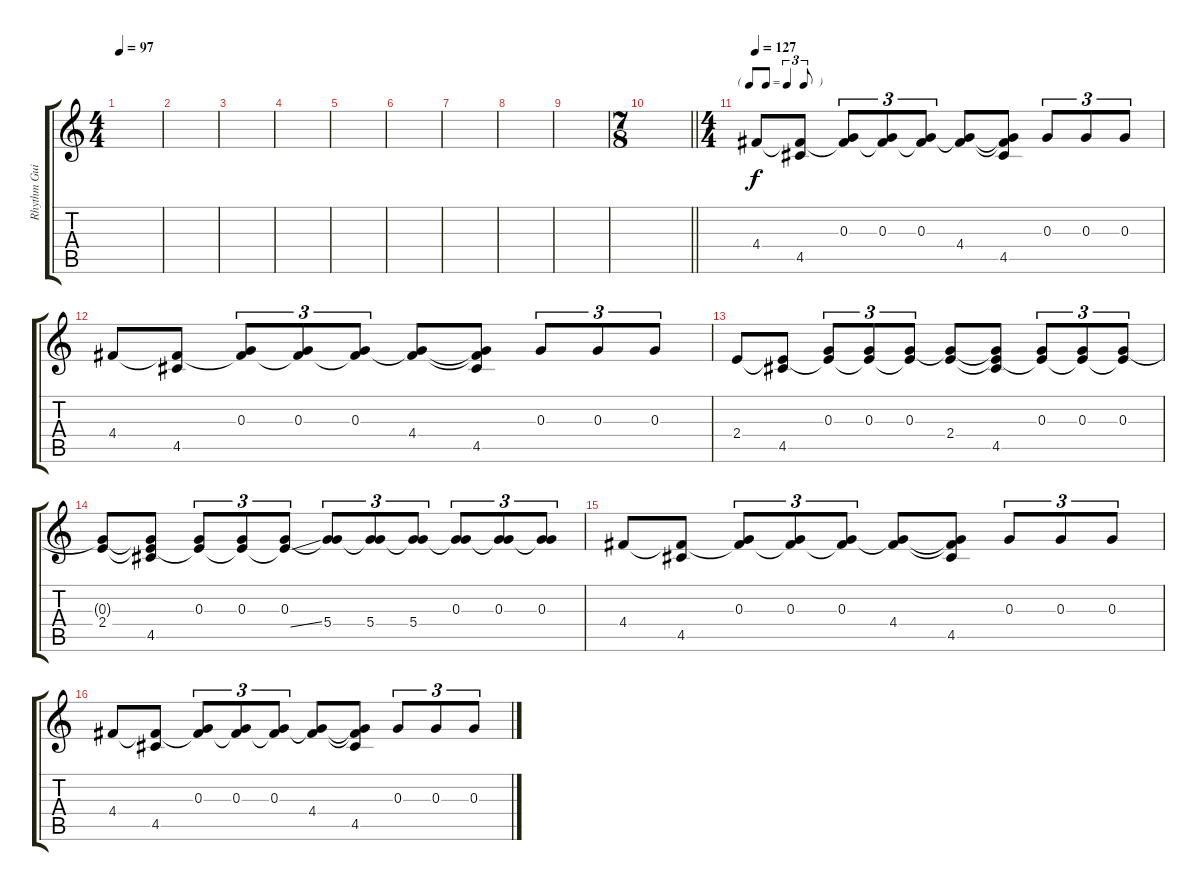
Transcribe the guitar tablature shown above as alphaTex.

\track ("Rhythm Guitar 2 [Mikael Akerfeldt + Pete" "Rhythm Gui") {instrument distortionguitar}
\staff {score tabs}
\tuning (E4 B3 G3 D3 A2 E2) {hide}
\ts (4 4)
\tempo 97
\clef g2
\ks c
|
|
|
|
|
|
|
|
|
\ts (7 8)
\barLineRight lightlight
|
\ts (4 4)
\tf triplet8th
\tempo 127
4.4.8{dy f} (4.4{t} 4.5).8{instrument distortionguitar} (0.3 4.4{t}).8{tu (3 2)} (0.3 4.4{t}).8{tu (3 2)} (0.3 4.4{t}).8{tu (3 2)} (0.3{t} 4.4).8 (0.3{t} 4.4{t} 4.5).8 0.3.8{tu (3 2)} 0.3.8{tu (3 2)} 0.3.8{tu (3 2)} |
4.4.8 (4.4{t} 4.5).8 (0.3 4.4{t}).8{tu (3 2)} (0.3 4.4{t}).8{tu (3 2)} (0.3 4.4{t}).8{tu (3 2)} (0.3{t} 4.4).8 (0.3{t} 4.4{t} 4.5).8 0.3.8{tu (3 2)} 0.3.8{tu (3 2)} 0.3.8{tu (3 2)} |
2.4.8 (2.4{t} 4.5).8 (0.3 2.4{t}).8{tu (3 2)} (0.3 2.4{t}).8{tu (3 2)} (0.3 2.4{t}).8{tu (3 2)} (0.3{t} 2.4).8 (0.3{t} 2.4{t} 4.5).8 (0.3 2.4{t}).8{tu (3 2)} (0.3 2.4{t}).8{tu (3 2)} (0.3 2.4{t}).8{tu (3 2)} |
(0.3{t} 2.4).8 (0.3{t} 2.4{t} 4.5).8 (0.3 2.4{t}).8{tu (3 2)} (0.3 2.4{t}).8{tu (3 2)} (0.3 2.4{ss t}).8{tu (3 2)} (0.3{t} 5.4).8{tu (3 2)} (0.3{t} 5.4).8{tu (3 2)} (0.3{t} 5.4).8{tu (3 2)} (0.3 5.4{t}).8{tu (3 2)} (0.3 5.4{t}).8{tu (3 2)} (0.3 5.4{t}).8{tu (3 2)} |
4.4.8 (4.4{t} 4.5).8 (0.3 4.4{t}).8{tu (3 2)} (0.3 4.4{t}).8{tu (3 2)} (0.3 4.4{t}).8{tu (3 2)} (0.3{t} 4.4).8 (0.3{t} 4.4{t} 4.5).8 0.3.8{tu (3 2)} 0.3.8{tu (3 2)} 0.3.8{tu (3 2)} |
4.4.8 (4.4{t} 4.5).8 (0.3 4.4{t}).8{tu (3 2)} (0.3 4.4{t}).8{tu (3 2)} (0.3 4.4{t}).8{tu (3 2)} (0.3{t} 4.4).8 (0.3{t} 4.4{t} 4.5).8 0.3.8{tu (3 2)} 0.3.8{tu (3 2)} 0.3.8{tu (3 2)}
